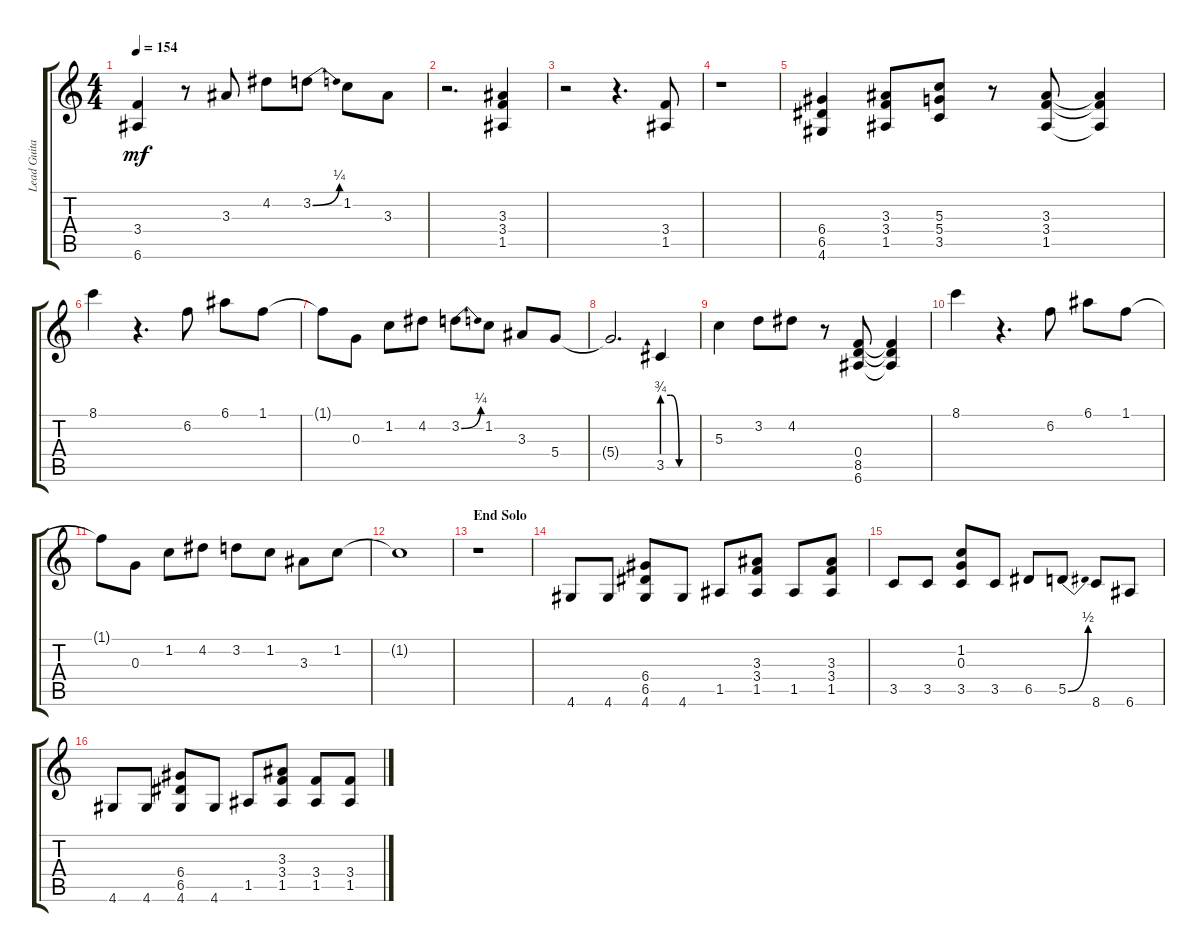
\track ("Lead Guitar" "Lead Guita") {instrument distortionguitar}
\staff {score tabs}
\tuning (E4 B3 G3 D3 A2 E2) {hide}
\ts (4 4)
\tempo 154
\clef g2
\ks c
(3.4 6.6).4{dy mf} r.8 3.3.8 4.2.8 3.2{be (bend 0 0 60 1)}.8 1.2.8 3.3.8 |
r.2{d} (3.3 3.4 1.5).4 |
r.2 r.4{d} (3.4 1.5).8 |
r.1 |
(6.4 6.5 4.6).4 (3.3 3.4 1.5).8 (5.3 5.4 3.5).8 r.8 (3.3 3.4 1.5).8 (3.3{t} 3.4{t} 1.5{t}).4 |
8.1.4 r.4{d} 6.2.8 6.1.8 1.1.8 |
1.1{t}.8 0.3.8 1.2.8 4.2.8 3.2{be (bend 0 0 60 1)}.8 1.2.8 3.3.8 5.4.8 |
5.4{t}.2{d} 3.5{be (custom 0 3 15 3 30 0 60 0)}.4 |
5.3.4 3.2.8 4.2.8 r.8 (0.4 8.5 6.6).8 (0.4{t} 8.5{t} 6.6{t}).4 |
8.1.4 r.4{d} 6.2.8 6.1.8 1.1.8 |
1.1{t}.8 0.3.8 1.2.8 4.2.8 3.2.8 1.2.8 3.3.8 1.2.8 |
1.2{t}.1 |
\section ("" "End Solo")
r.1 |
4.6.8 4.6.8 (6.4 6.5 4.6).8 4.6.8 1.5.8 (3.3 3.4 1.5).8 1.5.8 (3.3 3.4 1.5).8 |
3.5.8 3.5.8 (1.2 0.3 3.5).8 3.5.8 6.5.8 5.5{be (bend 0 0 60 2)}.8 8.6.8 6.6.8 |
4.6.8 4.6.8 (6.4 6.5 4.6).8 4.6.8 1.5.8 (3.3 3.4 1.5).8 (3.4 1.5).8 (3.4 1.5).8
